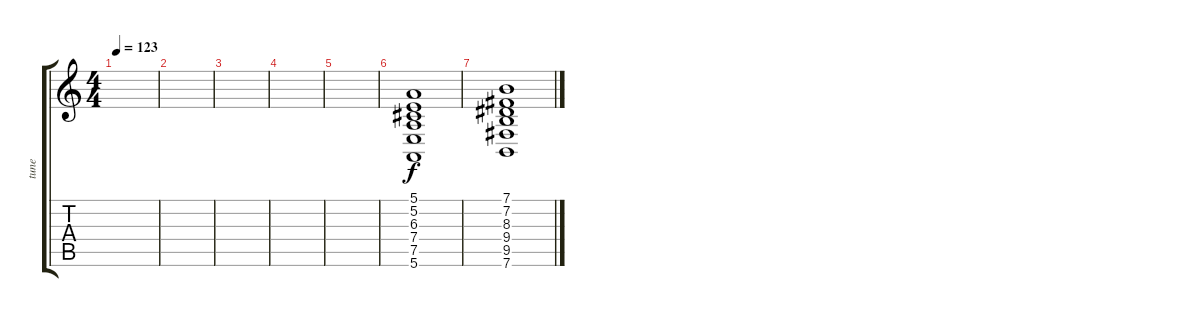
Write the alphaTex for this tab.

\track ("tune" "tune") {instrument musicbox}
\staff {score tabs}
\tuning (E4 B3 G3 D3 A2 E2) {hide}
\ts (4 4)
\tempo 123
\clef g2
\ks c
|
|
|
|
|
(5.1 5.2 6.3 7.4 7.5 5.6).1 |
(7.1 7.2 8.3 9.4 9.5 7.6).1
